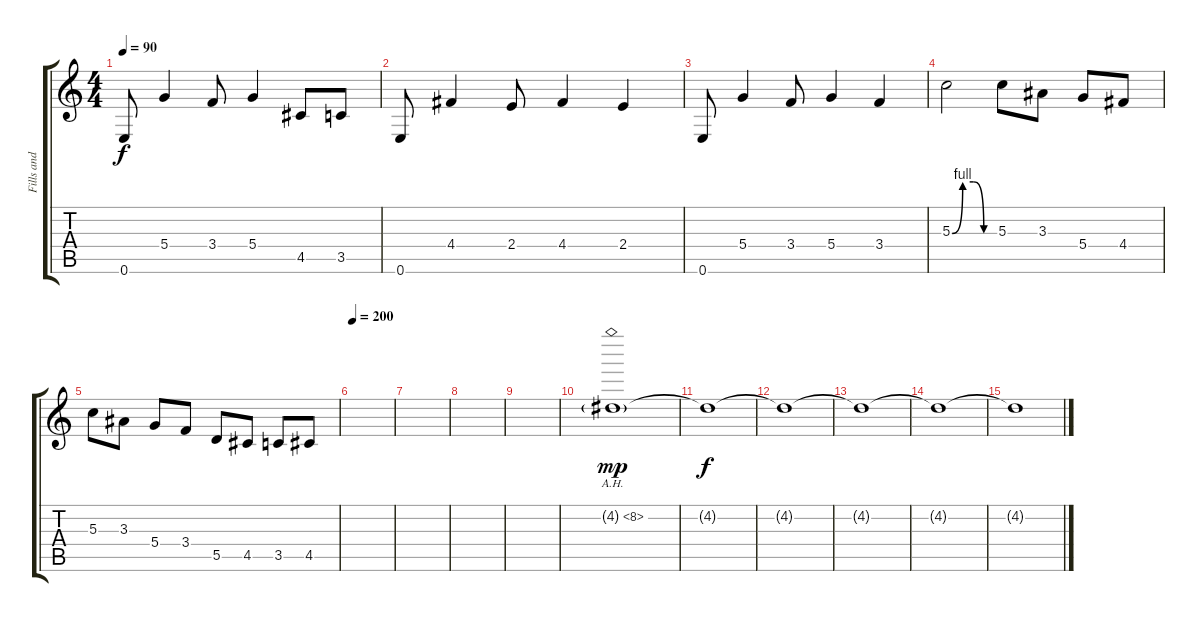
\track ("Fills and solos" "Fills and ") {instrument overdrivenguitar}
\staff {score tabs}
\tuning (E4 B3 G3 D3 A2 E2) {hide}
\ts (4 4)
\tempo 90
\clef g2
\ks c
0.6.8{dy f} 5.4.4 3.4.8 5.4.4 4.5.8 3.5.8 |
0.6.8 4.4.4 2.4.8 4.4.4 2.4.4 |
0.6.8 5.4.4 3.4.8 5.4.4 3.4.4 |
5.3{be (custom 0 0 15 4 30 4 45 0 60 0)}.2 5.3.8 3.3.8 5.4.8 4.4.8 |
5.3.8 3.3.8 5.4.8 3.4.8 5.5.8 4.5.8 3.5.8 4.5.8 |
\tempo 200
|
|
|
|
4.2{ah 4 g}.1{dy mp} |
4.2{t}.1{dy f} |
4.2{t}.1 |
4.2{t}.1 |
4.2{t}.1 |
4.2{t}.1
